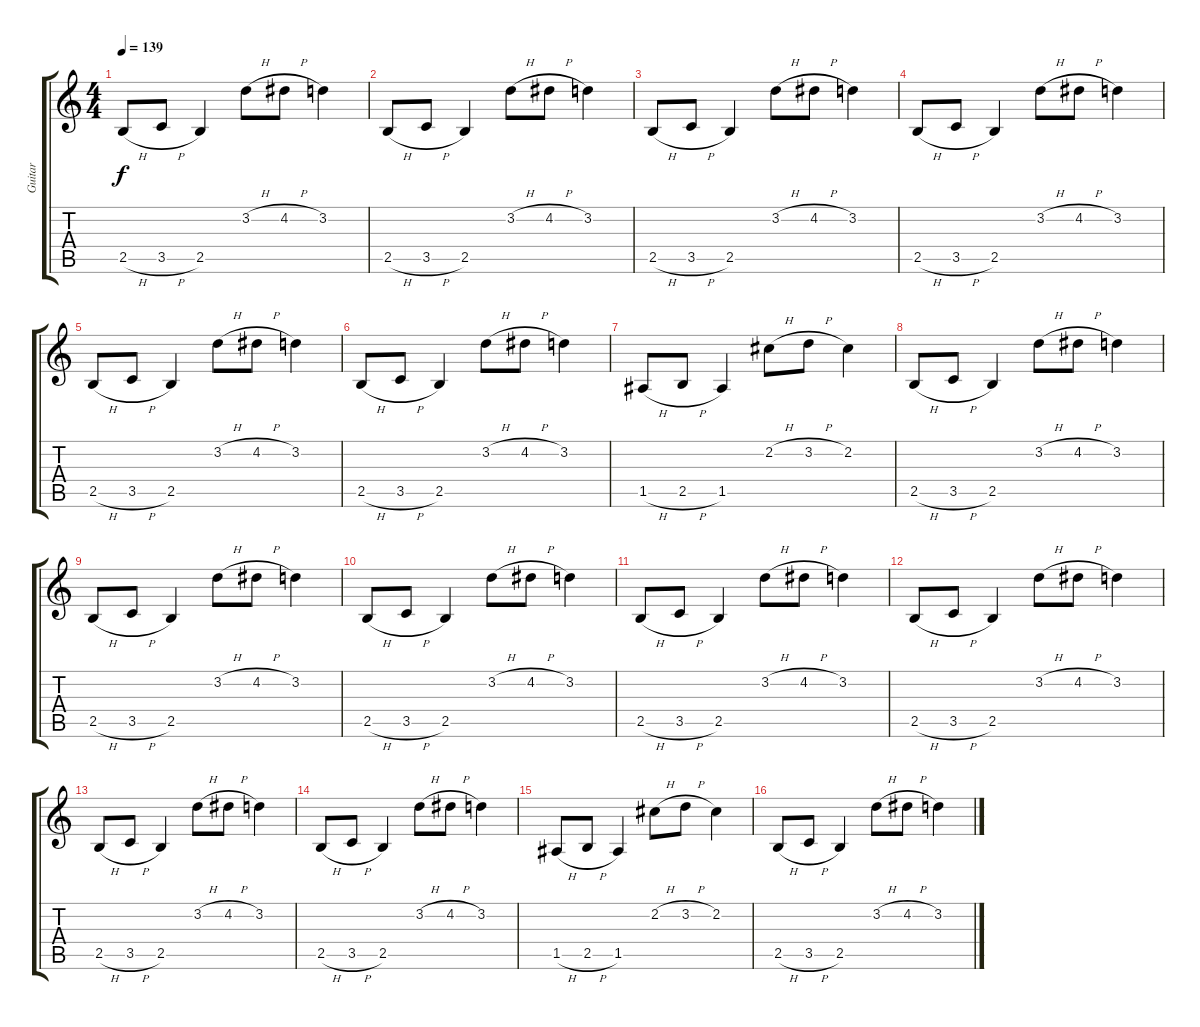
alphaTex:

\track ("Guitar" "Guitar") {instrument overdrivenguitar}
\staff {score tabs}
\tuning (E4 B3 G3 D3 A2 E2) {hide}
\ts (4 4)
\tempo 139
\clef g2
\ks c
2.5{h}.8{dy f balance 8} 3.5{h}.8 2.5.4 3.2{h}.8 4.2{h}.8 3.2.4 |
2.5{h}.8{balance 8} 3.5{h}.8 2.5.4 3.2{h}.8 4.2{h}.8 3.2.4 |
2.5{h}.8{balance 8} 3.5{h}.8 2.5.4 3.2{h}.8 4.2{h}.8 3.2.4 |
2.5{h}.8{balance 8} 3.5{h}.8 2.5.4 3.2{h}.8 4.2{h}.8 3.2.4 |
2.5{h}.8{balance 8} 3.5{h}.8 2.5.4 3.2{h}.8 4.2{h}.8 3.2.4 |
2.5{h}.8{balance 8} 3.5{h}.8 2.5.4 3.2{h}.8 4.2{h}.8 3.2.4 |
1.5{h}.8{balance 8} 2.5{h}.8 1.5.4 2.2{h}.8 3.2{h}.8 2.2.4 |
2.5{h}.8{balance 8} 3.5{h}.8 2.5.4 3.2{h}.8 4.2{h}.8 3.2.4 |
2.5{h}.8{balance 8} 3.5{h}.8 2.5.4 3.2{h}.8 4.2{h}.8 3.2.4 |
2.5{h}.8{balance 8} 3.5{h}.8 2.5.4 3.2{h}.8 4.2{h}.8 3.2.4 |
2.5{h}.8{balance 8} 3.5{h}.8 2.5.4 3.2{h}.8 4.2{h}.8 3.2.4 |
2.5{h}.8{balance 8} 3.5{h}.8 2.5.4 3.2{h}.8 4.2{h}.8 3.2.4 |
2.5{h}.8{balance 8} 3.5{h}.8 2.5.4 3.2{h}.8 4.2{h}.8 3.2.4 |
2.5{h}.8{balance 8} 3.5{h}.8 2.5.4 3.2{h}.8 4.2{h}.8 3.2.4 |
1.5{h}.8{balance 8} 2.5{h}.8 1.5.4 2.2{h}.8 3.2{h}.8 2.2.4 |
2.5{h}.8{balance 8} 3.5{h}.8 2.5.4 3.2{h}.8 4.2{h}.8 3.2.4
